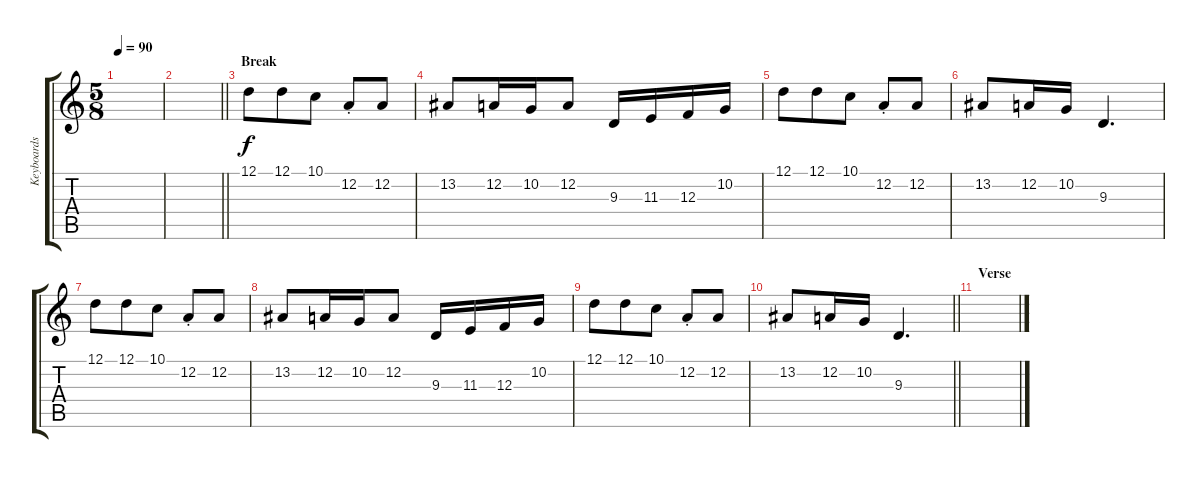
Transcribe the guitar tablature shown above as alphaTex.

\track ("Keyboards" "Keyboards") {instrument accordion}
\staff {score tabs}
\tuning (D4 A3 F3 C3 G2 D2) {hide}
\ts (5 8)
\tempo 90
\clef g2
\ks c
|
\barLineRight lightlight
|
\section ("" "Break")
12.1.8 12.1.8 10.1.8 12.2{st}.8 12.2.8 |
13.2.8 12.2.16 10.2.16 12.2.8 9.3.16 11.3.16 12.3.16 10.2.16 |
12.1.8 12.1.8 10.1.8 12.2{st}.8 12.2.8 |
13.2.8 12.2.16 10.2.16 9.3.4{d} |
12.1.8 12.1.8 10.1.8 12.2{st}.8 12.2.8 |
13.2.8 12.2.16 10.2.16 12.2.8 9.3.16 11.3.16 12.3.16 10.2.16 |
12.1.8 12.1.8 10.1.8 12.2{st}.8 12.2.8 |
\barLineRight lightlight
13.2.8 12.2.16 10.2.16 9.3.4{d} |
\section ("" "Verse")
